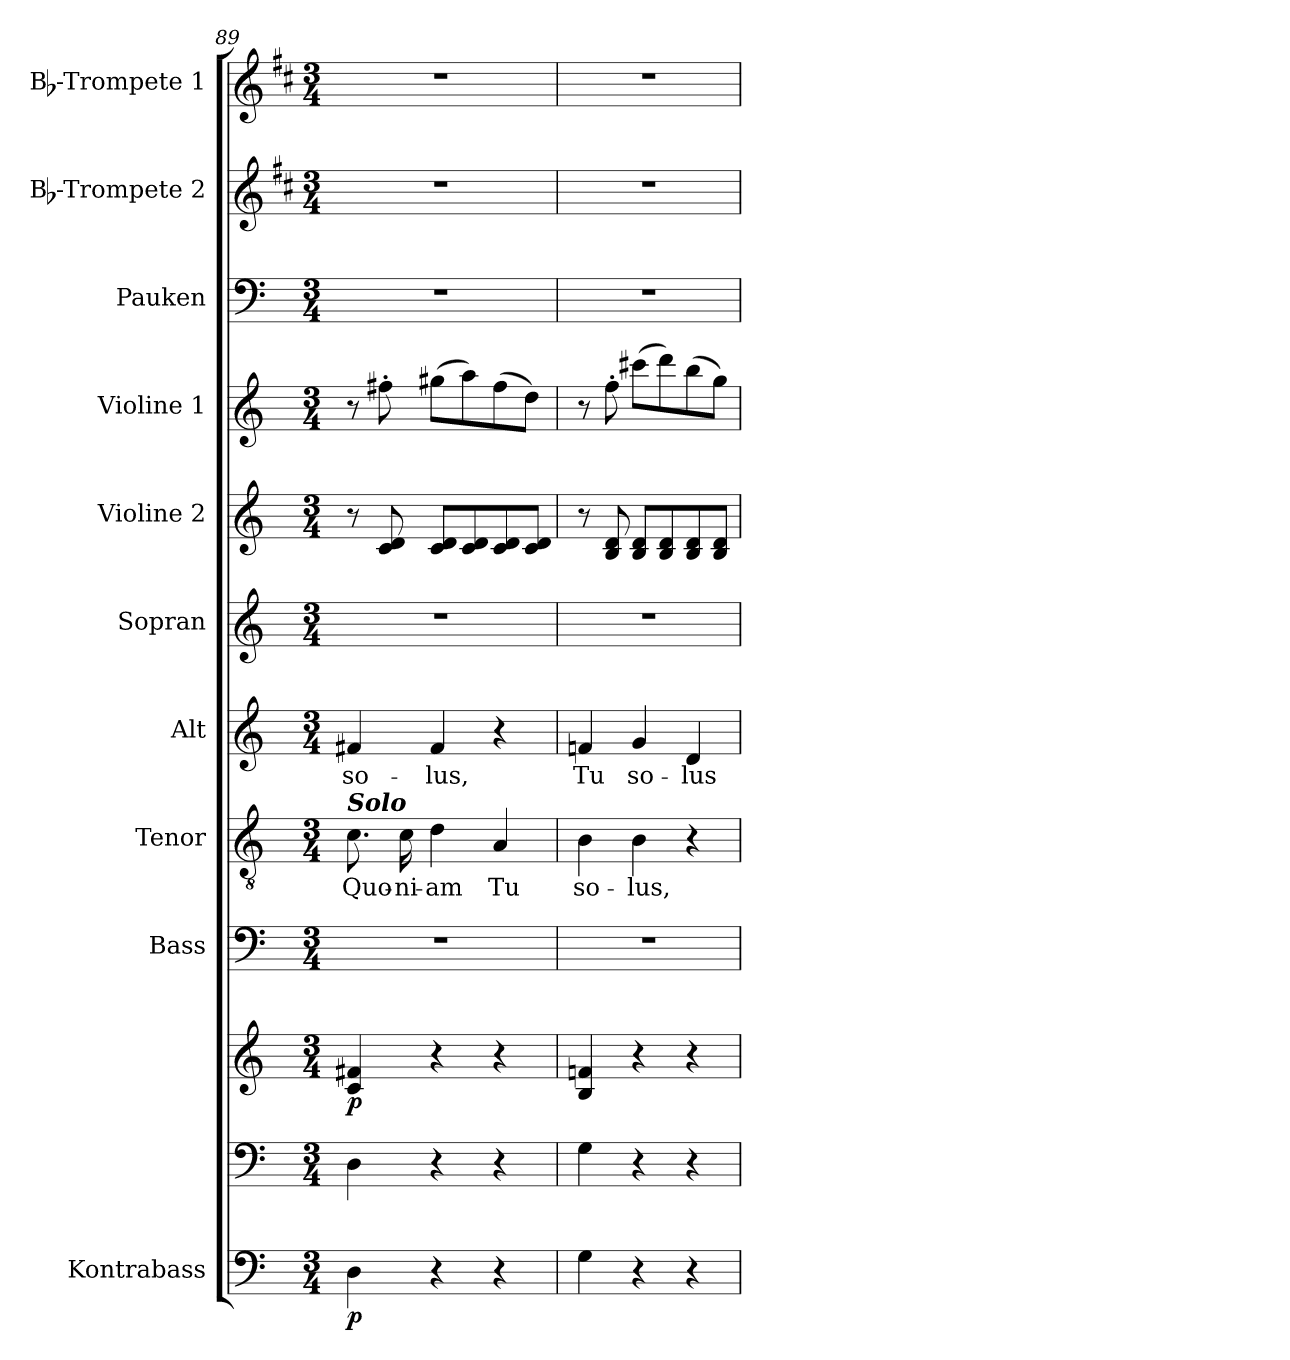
**kern	**dynam	**kern	**kern	**dynam	**kern	**kern	**text	**kern	**text	**kern	**kern	**kern	**kern	**kern	**kern
*part11	*part11	*part10	*part10	*part10	*part9	*part8	*part8	*part7	*part7	*part6	*part5	*part4	*part3	*part2	*part1
*staff12	*staff12	*staff11	*staff10	*staff10/11	*staff9	*staff8	*staff8	*staff7	*staff7	*staff6	*staff5	*staff4	*staff3	*staff2	*staff1
*I"Kontrabass	*	*	*	*	*I"Bass	*I"Tenor	*	*I"Alt	*	*I"Sopran	*I"Violine 2	*I"Violine 1	*I"Pauken	*I"Bb-Trompete 2	*I"Bb-Trompete 1
*I'Kb.	*	*	*	*	*I'B.	*I'T.	*	*I'A.	*	*I'S.	*I'Vl. 2	*I'Vl. 1	*I'Pk.	*I'Bb Trp. 2	*I'Bb Trp. 1
!!LO:PB:g=z
*clefF4	*	*clefF4	*clefG2	*	*clefF4	*clefGv2	*	*clefG2	*	*clefG2	*clefG2	*clefG2	*clefF4	*clefG2	*clefG2
*ITrd7c12	*	*	*	*	*	*	*	*	*	*	*	*	*	*ITrd1c2	*ITrd1c2
*k[]	*	*k[]	*k[]	*	*k[]	*k[]	*	*k[]	*	*k[]	*k[]	*k[]	*k[]	*k[]	*k[]
*C:	*	*C:	*C:	*	*C:	*C:	*	*C:	*	*C:	*C:	*C:	*C:	*C:	*C:
*M3/4	*	*M3/4	*M3/4	*	*M3/4	*M3/4	*	*M3/4	*	*M3/4	*M3/4	*M3/4	*M3/4	*M3/4	*M3/4
=89	=89	=89	=89	=89	=89	=89	=89	=89	=89	=89	=89	=89	=89	=89	=89
!	!	!	!	!	!	!LO:TX:a:Bi:t=Solo	!	!	!	!	!	!	!	!	!
!	!LO:DY:b	!	!	!LO:DY:b	!	!	!LO:LY:b	!	!LO:LY:b	!	!	!	!	!	!
4DD\	p	4D\	4c/ 4f#X/	p	2.r	8.c\	Quo-	4f#X/	so-	2.r	8r	8r	2.r	2.r	2.r
.	.	.	.	.	.	.	.	.	.	.	8c/ 8d/	8ff#X'>\	.	.	.
!	!	!	!	!	!	!	!LO:LY:b	!	!	!	!	!	!	!	!
.	.	.	.	.	.	16c\	-ni-	.	.	.	.	.	.	.	.
!	!	!	!	!	!	!	!LO:LY:b	!	!LO:LY:b	!	!	!	!	!	!
4r	.	4r	4r	.	.	4d\	-am	4f#/	-lus,	.	8c/ 8d/L	(>8gg#X\L	.	.	.
.	.	.	.	.	.	.	.	.	.	.	8c/ 8d/	8aa\)	.	.	.
!	!	!	!	!	!	!	!LO:LY:b	!	!	!	!	!	!	!	!
4r	.	4r	4r	.	.	4A/	Tu	4r	.	.	8c/ 8d/	(>8ff#\	.	.	.
.	.	.	.	.	.	.	.	.	.	.	8c/ 8d/J	8dd\J)	.	.	.
=90	=90	=90	=90	=90	=90	=90	=90	=90	=90	=90	=90	=90	=90	=90	=90
!	!	!	!	!	!	!	!LO:LY:b	!	!LO:LY:b	!	!	!	!	!	!
4GG\	.	4G\	4B/ 4fn/	.	2.r	4B\	so-	4fn/	Tu	2.r	8r	8r	2.r	2.r	2.r
.	.	.	.	.	.	.	.	.	.	.	8B/ 8d/	8ff'>\	.	.	.
!	!	!	!	!	!	!	!LO:LY:b	!	!LO:LY:b	!	!	!	!	!	!
4r	.	4r	4r	.	.	4B\	-lus,	4g/	so-	.	8B/ 8d/L	(>8ccc#X\L	.	.	.
.	.	.	.	.	.	.	.	.	.	.	8B/ 8d/	8ddd\)	.	.	.
!	!	!	!	!	!	!	!	!	!LO:LY:b	!	!	!	!	!	!
4r	.	4r	4r	.	.	4r	.	4d/	-lus	.	8B/ 8d/	(>8bb\	.	.	.
.	.	.	.	.	.	.	.	.	.	.	8B/ 8d/J	8gg\J)	.	.	.
=	=	=	=	=	=	=	=	=	=	=	=	=	=	=	=
*-	*-	*-	*-	*-	*-	*-	*-	*-	*-	*-	*-	*-	*-	*-	*-
